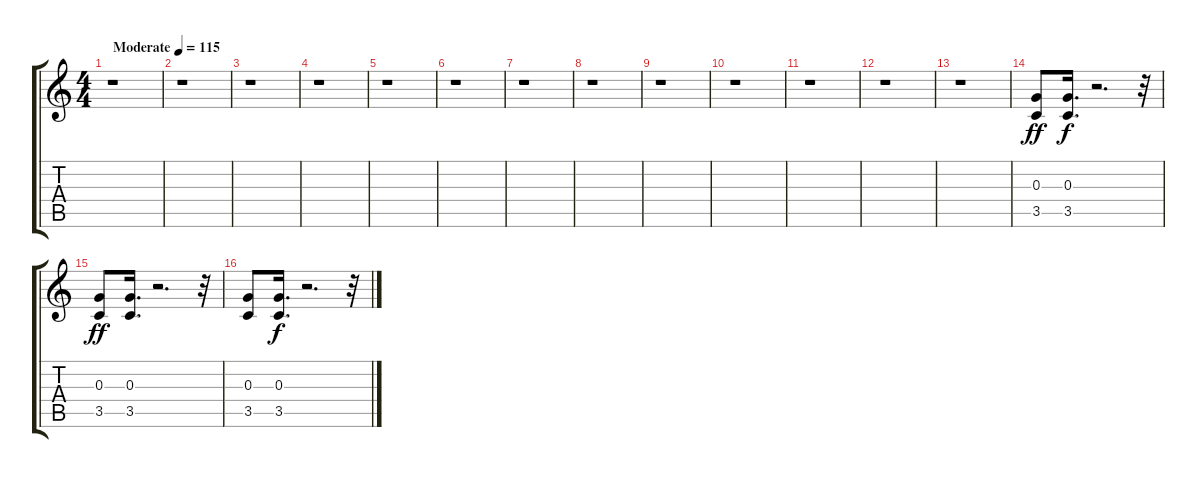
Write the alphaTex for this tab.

\track "" {instrument electricguitarmuted}
\staff {score tabs}
\tuning (E4 B3 G3 D3 A2 E2) {hide}
\ts (4 4)
\tempo (115 "Moderate")
\clef g2
\ks c
r.1{dy ff instrument electricguitarmuted} |
r.1 |
r.1 |
r.1 |
r.1 |
r.1 |
r.1 |
r.1 |
r.1 |
r.1 |
r.1 |
r.1 |
r.1 |
(0.3 3.5).8 (0.3 3.5).16{d dy f} r.2{d} r.32 |
(0.3 3.5).8{dy ff} (0.3 3.5).16{d} r.2{d} r.32 |
(0.3 3.5).8 (0.3 3.5).16{d dy f} r.2{d} r.32
